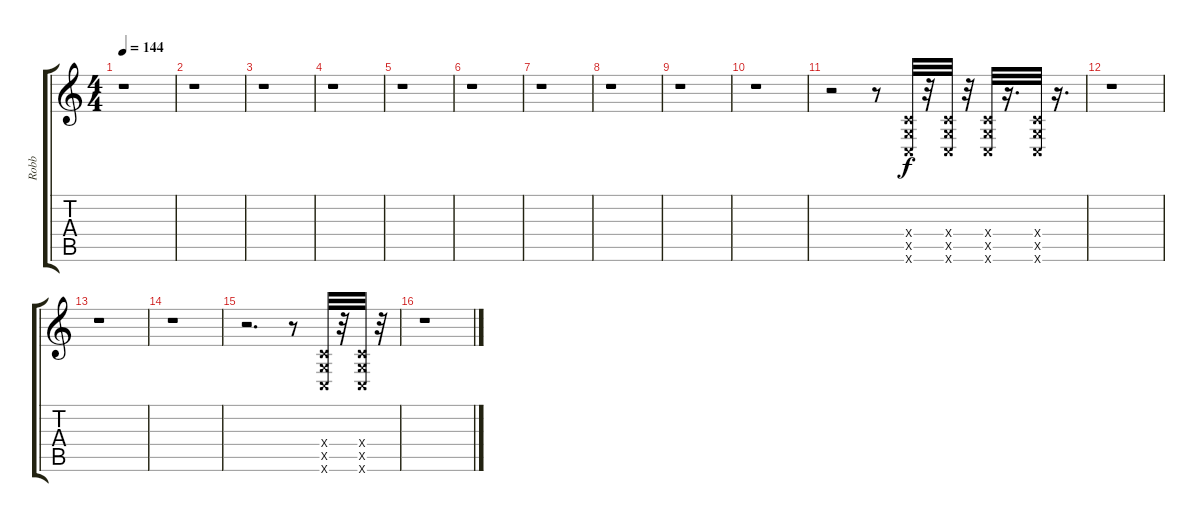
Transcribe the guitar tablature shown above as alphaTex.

\track ("Robb" "Robb") {instrument distortionguitar}
\staff {score tabs}
\tuning (D4 A3 F3 C3 G2 C2) {hide}
\ts (4 4)
\tempo 144
\clef g2
\ks c
r.1{dy f instrument distortionguitar} |
r.1 |
r.1 |
r.1 |
r.1 |
r.1 |
r.1 |
r.1 |
r.1 |
r.1 |
r.2 r.8 (0.4{x} 0.5{x} 0.6{x}).32 r.32 (0.4{x} 0.5{x} 0.6{x}).32 r.32 (0.4{x} 0.5{x} 0.6{x}).32 r.16{d} (0.4{x} 0.5{x} 0.6{x}).32 r.16{d} |
r.1 |
r.1 |
r.1 |
r.2{d} r.8 (0.4{x} 0.5{x} 0.6{x}).32 r.32 (0.4{x} 0.5{x} 0.6{x}).32 r.32 |
r.1
